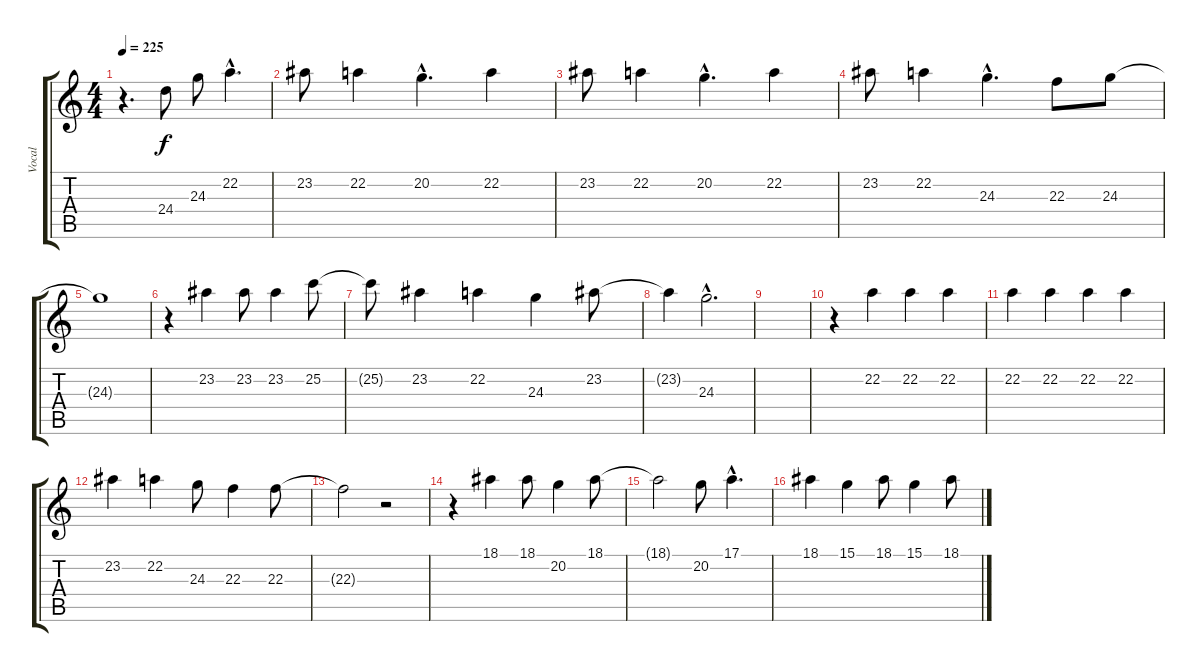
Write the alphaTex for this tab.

\track ("Vocal" "Vocal") {instrument fx5brightness}
\staff {score tabs}
\tuning (E4 B3 G3 D3 A2 E2) {hide}
\ts (4 4)
\tempo 225
\clef g2
\ks c
r.4{d dy f} 24.4.8 24.3.8 22.2{hac}.4{d} |
23.2.8 22.2.4 20.2{hac}.4{d} 22.2.4 |
23.2.8 22.2.4 20.2{hac}.4{d} 22.2.4 |
23.2.8 22.2.4 24.3{hac}.4{d} 22.3.8 24.3.8 |
24.3{t}.1 |
r.4 23.2.4 23.2.8 23.2.4 25.2.8 |
25.2{t}.8 23.2.4 22.2.4 24.3.4 23.2.8 |
23.2{t}.4 24.3{hac}.2{d} |
|
r.4 22.2.4 22.2.4 22.2.4 |
22.2.4 22.2.4 22.2.4 22.2.4 |
23.2.4 22.2.4 24.3.8 22.3.4 22.3.8 |
22.3{t}.2 r.2 |
r.4 18.1.4 18.1.8 20.2.4 18.1.8 |
18.1{t}.2 20.2.8 17.1{hac}.4{d} |
18.1.4 15.1.4 18.1.8 15.1.4 18.1.8
